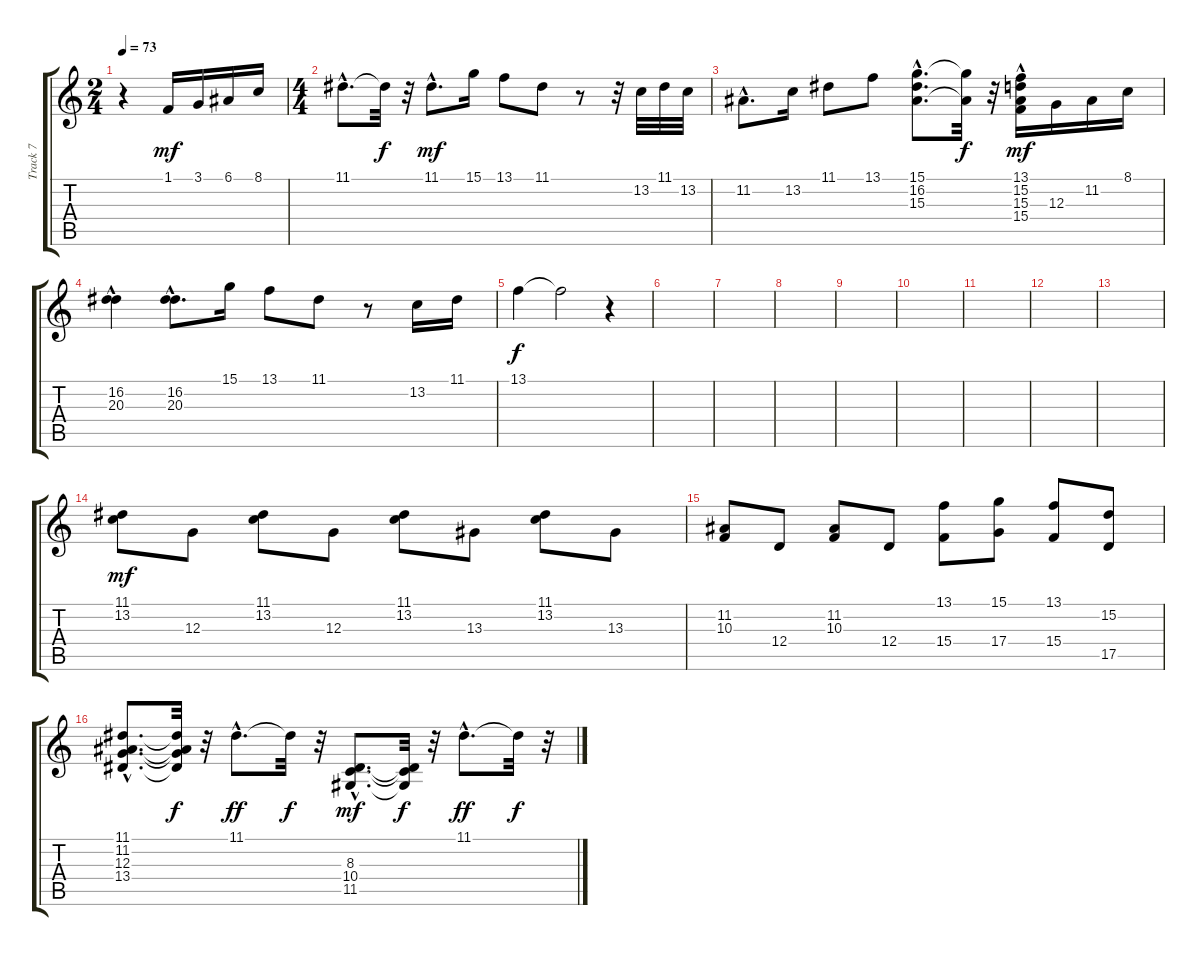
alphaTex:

\track ("Track 7" "Track 7") {instrument stringensemble1}
\staff {score tabs}
\tuning (E4 B3 G3 D3 A2 E2) {hide}
\ts (2 4)
\tempo 73
\clef g2
\ks c
r.4{dy mf instrument stringensemble1} 1.1.16 3.1.16 6.1.16 8.1.16 |
\ts (4 4)
11.1{hac}.8{d} 11.1{t}.32{dy f} r.32 11.1{hac}.8{d dy mf} 15.1.16 13.1.8 11.1.8 r.8 r.32 13.2.32 11.1.32 13.2.32 |
11.2{hac}.8{d} 13.2.16 11.1.8 13.1.8 (15.1{hac} 16.2 15.3{hac}).8{d} (15.1{t} 15.3{t}).32{dy f} r.32 (13.1{hac} 15.2 15.3 15.4).16{dy mf} 12.3.16 11.2.16 8.1.16 |
(16.2{hac} 20.3{hac}).4 (16.2{hac} 20.3{hac}).8{d} 15.1.16 13.1.8 11.1.8 r.8 13.2.16 11.1.16 |
13.1.4{dy f} 13.1{t}.2 r.4 |
|
|
|
|
|
|
|
|
(11.1 13.2).8{dy mf} 12.3.8 (11.1 13.2).8 12.3.8 (11.1 13.2).8 13.3.8 (11.1 13.2).8 13.3.8 |
(11.2 10.3).8 12.4.8 (11.2 10.3).8 12.4.8 (13.1 15.4).8 (15.1 17.4).8 (13.1 15.4).8 (15.2 17.5).8 |
(11.1{hac} 11.2{hac} 12.3{hac} 13.4{hac}).8{d} (11.1{t} 11.2{t} 12.3{t} 13.4{t}).32{dy f} r.32 11.1{hac}.8{d dy ff} 11.1{t}.32{dy f} r.32 (8.3{hac} 10.4{hac} 11.5{hac}).8{d dy mf} (8.3{t} 10.4{t} 11.5{t}).32{dy f} r.32 11.1{hac}.8{d dy ff} 11.1{t}.32{dy f} r.32
